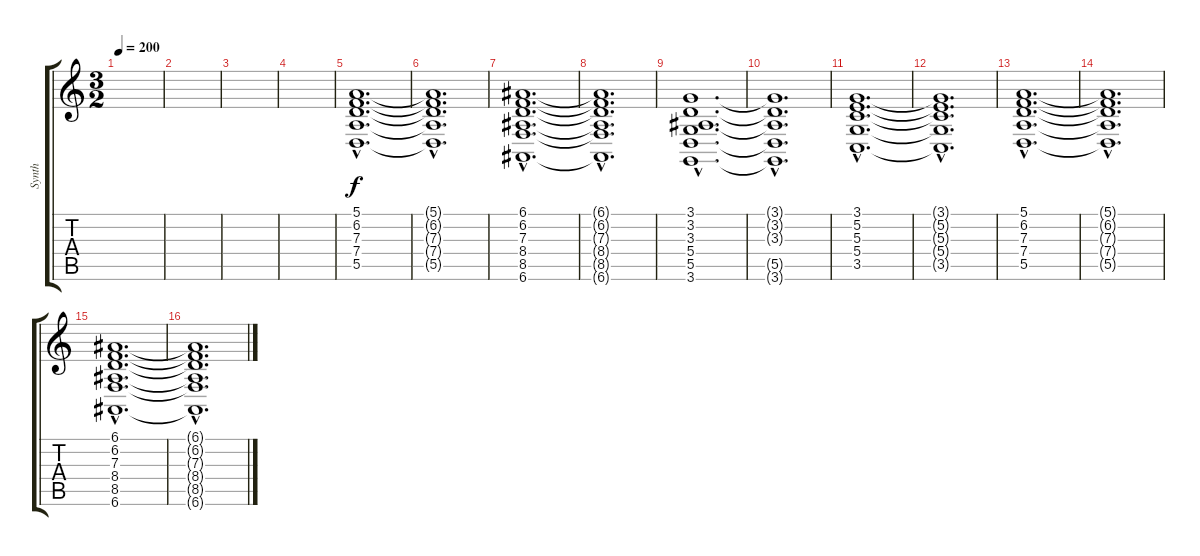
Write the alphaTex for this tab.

\track ("Synth" "Synth") {instrument pad2warm}
\staff {score tabs}
\tuning (E4 B3 G3 D3 A2 E2) {hide}
\ts (3 2)
\tempo 200
\clef g2
\ks c
|
|
|
|
(5.1{hac} 6.2{hac} 7.3{hac} 7.4{hac} 5.5{hac}).1{d} |
(5.1{hac t} 6.2{hac t} 7.3{hac t} 7.4{hac t} 5.5{hac t}).1{d} |
(6.1{hac} 6.2{hac} 7.3{hac} 8.4{hac} 8.5{hac} 6.6{hac}).1{d} |
(6.1{hac t} 6.2{hac t} 7.3{hac t} 8.4{hac t} 8.5{hac t} 6.6{hac t}).1{d} |
(3.1{hac} 3.2{hac} 3.3{hac} 5.4{hac} 5.5{hac} 3.6{hac}).1{d} |
(3.1{hac t} 3.2{hac t} 3.3{hac t} 5.5{hac t} 3.6{hac t}).1{d} |
(3.1{hac} 5.2{hac} 5.3{hac} 5.4{hac} 3.5{hac}).1{d} |
(3.1{hac t} 5.2{hac t} 5.3{hac t} 5.4{hac t} 3.5{hac t}).1{d} |
(5.1{hac} 6.2{hac} 7.3{hac} 7.4{hac} 5.5{hac}).1{d} |
(5.1{hac t} 6.2{hac t} 7.3{hac t} 7.4{hac t} 5.5{hac t}).1{d} |
(6.1{hac} 6.2{hac} 7.3{hac} 8.4{hac} 8.5{hac} 6.6{hac}).1{d} |
(6.1{hac t} 6.2{hac t} 7.3{hac t} 8.4{hac t} 8.5{hac t} 6.6{hac t}).1{d}
